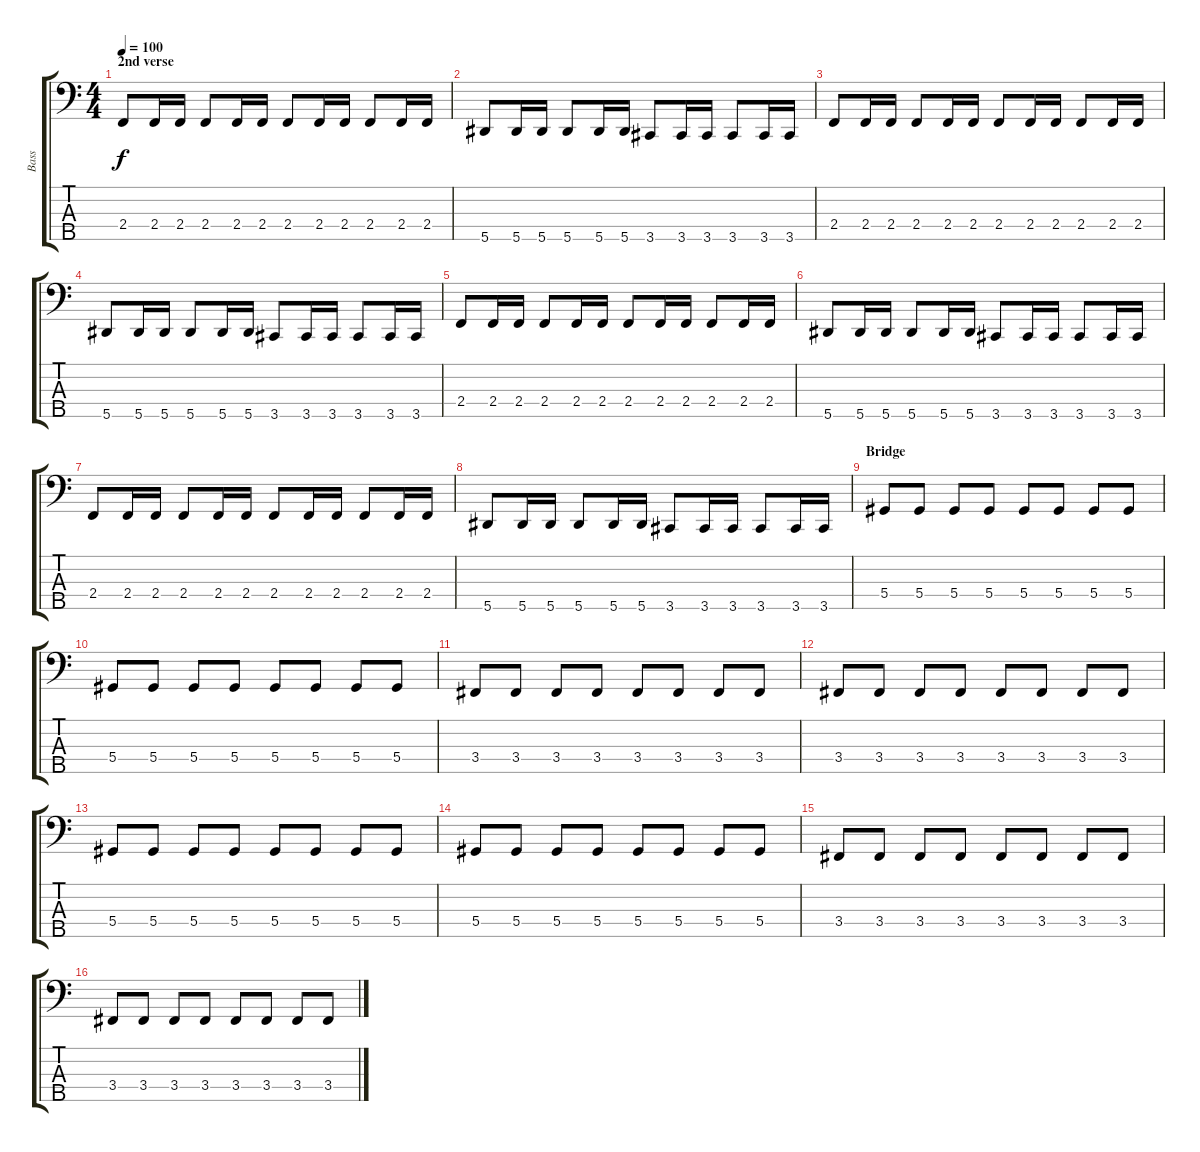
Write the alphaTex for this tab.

\track ("Bass" "Bass") {instrument electricbassfinger}
\staff {score tabs}
\tuning (Gb2 Db2 Ab1 Eb1 Bb0) {hide}
\ts (4 4)
\section ("" "2nd verse")
\tempo 100
\clef f4
\ks c
2.4.8{dy f} 2.4.16 2.4.16 2.4.8 2.4.16 2.4.16 2.4.8 2.4.16 2.4.16 2.4.8 2.4.16 2.4.16 |
5.5.8 5.5.16 5.5.16 5.5.8 5.5.16 5.5.16 3.5.8 3.5.16 3.5.16 3.5.8 3.5.16 3.5.16 |
2.4.8 2.4.16 2.4.16 2.4.8 2.4.16 2.4.16 2.4.8 2.4.16 2.4.16 2.4.8 2.4.16 2.4.16 |
5.5.8 5.5.16 5.5.16 5.5.8 5.5.16 5.5.16 3.5.8 3.5.16 3.5.16 3.5.8 3.5.16 3.5.16 |
2.4.8 2.4.16 2.4.16 2.4.8 2.4.16 2.4.16 2.4.8 2.4.16 2.4.16 2.4.8 2.4.16 2.4.16 |
5.5.8 5.5.16 5.5.16 5.5.8 5.5.16 5.5.16 3.5.8 3.5.16 3.5.16 3.5.8 3.5.16 3.5.16 |
2.4.8 2.4.16 2.4.16 2.4.8 2.4.16 2.4.16 2.4.8 2.4.16 2.4.16 2.4.8 2.4.16 2.4.16 |
5.5.8 5.5.16 5.5.16 5.5.8 5.5.16 5.5.16 3.5.8 3.5.16 3.5.16 3.5.8 3.5.16 3.5.16 |
\section ("" "Bridge")
5.4.8 5.4.8 5.4.8 5.4.8 5.4.8 5.4.8 5.4.8 5.4.8 |
5.4.8 5.4.8 5.4.8 5.4.8 5.4.8 5.4.8 5.4.8 5.4.8 |
3.4.8 3.4.8 3.4.8 3.4.8 3.4.8 3.4.8 3.4.8 3.4.8 |
3.4.8 3.4.8 3.4.8 3.4.8 3.4.8 3.4.8 3.4.8 3.4.8 |
5.4.8 5.4.8 5.4.8 5.4.8 5.4.8 5.4.8 5.4.8 5.4.8 |
5.4.8 5.4.8 5.4.8 5.4.8 5.4.8 5.4.8 5.4.8 5.4.8 |
3.4.8 3.4.8 3.4.8 3.4.8 3.4.8 3.4.8 3.4.8 3.4.8 |
3.4.8 3.4.8 3.4.8 3.4.8 3.4.8 3.4.8 3.4.8 3.4.8
